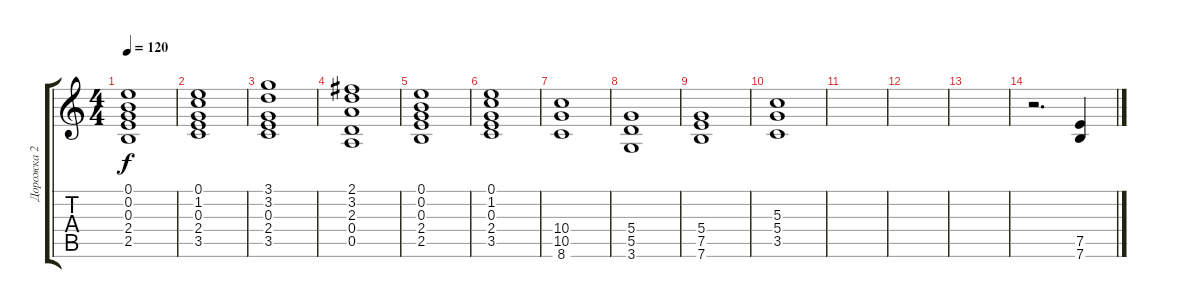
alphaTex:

\track ("Дорожка 2" "Дорожка 2") {instrument distortionguitar}
\staff {score tabs}
\tuning (E4 B3 G3 D3 A2 E2) {hide}
\ts (4 4)
\tempo 120
\clef g2
\ks c
(0.1 0.2 0.3 2.4 2.5).1{dy f} |
(0.1 1.2 0.3 2.4 3.5).1 |
(3.1 3.2 0.3 2.4 3.5).1 |
(2.1 3.2 2.3 0.4 0.5).1 |
(0.1 0.2 0.3 2.4 2.5).1 |
(0.1 1.2 0.3 2.4 3.5).1 |
(10.4 10.5 8.6).1 |
(5.4 5.5 3.6).1 |
(5.4 7.5 7.6).1 |
(5.3 5.4 3.5).1 |
|
|
|
r.2{d} (7.5 7.6).4
